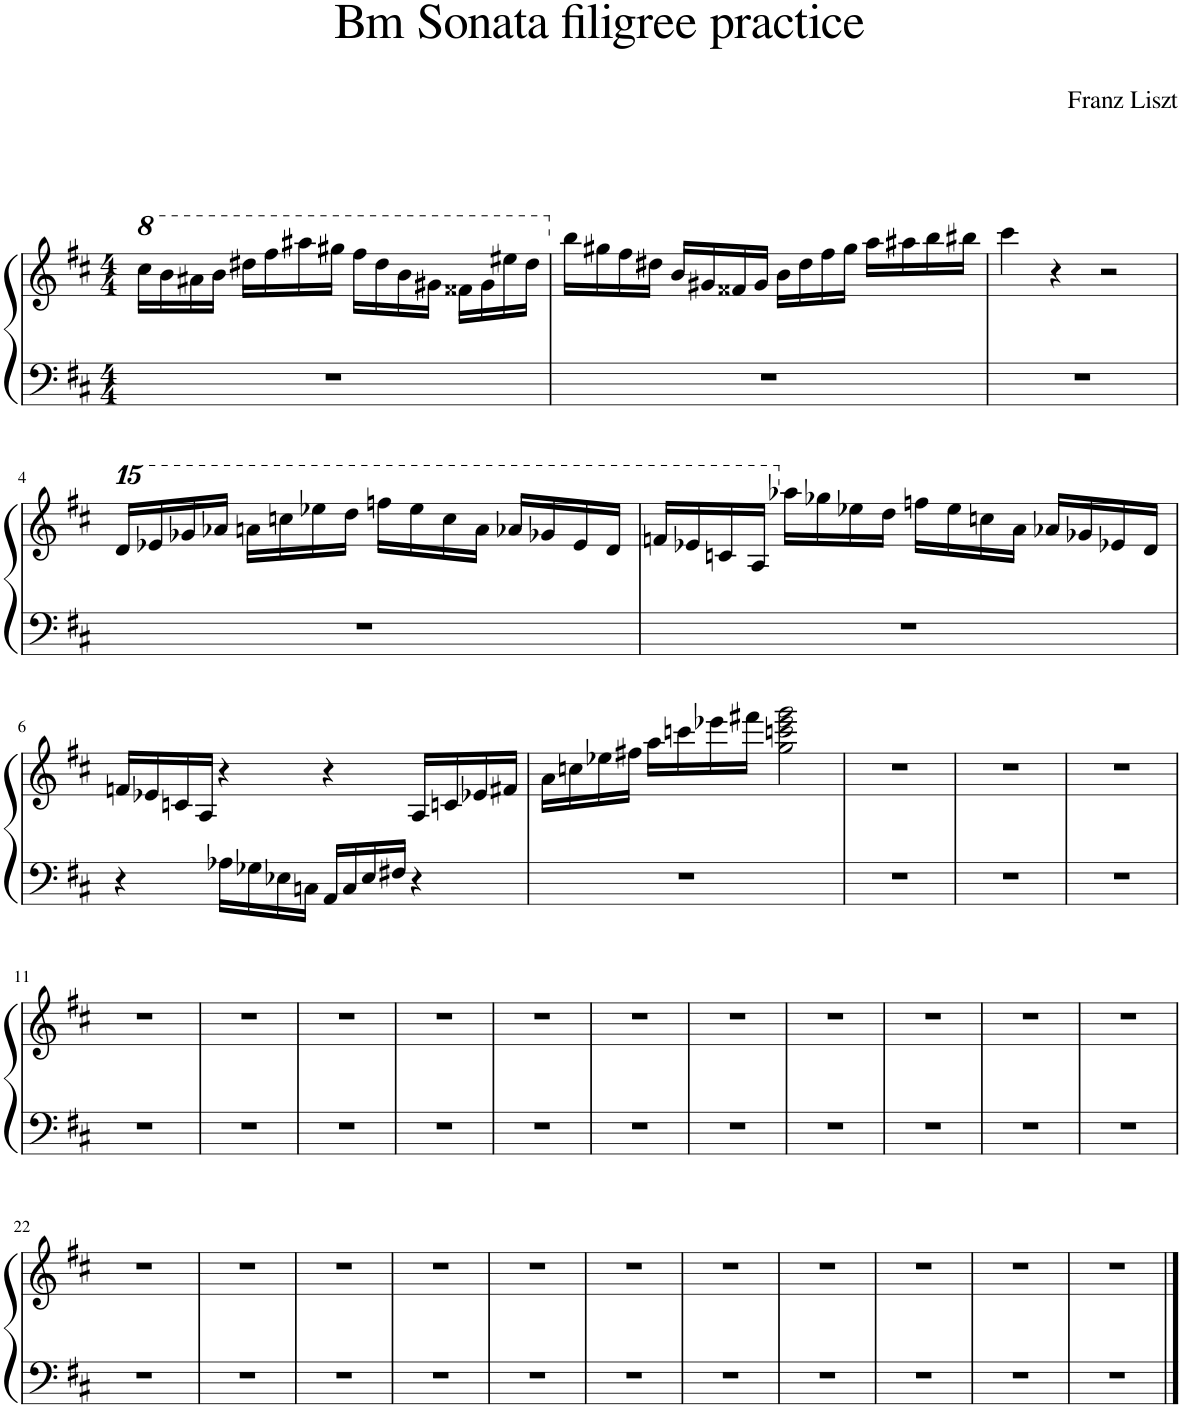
**kern	**kern
*part1	*part1
*staff2	*staff1
*I"Piano	*
*I'Pno.	*
*clefF4	*clefG2
*k[f#c#]	*k[f#c#]
*M4/4	*M4/4
*	*8va
=1	=1
1r	16ccc#\LL
.	16bb\
.	16aa#X\
.	16bb\JJ
.	16ddd#X\LL
.	16fff#\
.	16aaa#X\
.	16ggg#X\JJ
.	16fff#\LL
.	16ddd#\
.	16bb\
.	16gg#X\JJ
.	16ff##X\LL
.	16gg#\
.	16eee#X\
.	16ddd#\JJ
=2	=2
*	*X8va
1r	16bb\LL
.	16gg#X\
.	16ff#\
.	16dd#X\JJ
.	16b/LL
.	16g#X/
.	16f##X/
.	16g#/JJ
.	16b\LL
.	16dd#\
.	16ff#\
.	16gg#\JJ
.	16aa\LL
.	16aa#X\
.	16bb\
.	16bb#X\JJ
=3	=3
1r	4ccc#\
.	4r
.	2r
!!LO:LB:g=z
=4	=4
*	*15ma
1r	16ddd/LL
.	16eee-X/
.	16ggg-X/
.	16aaa-X/JJ
.	16aaan\LL
.	16ccccn\
.	16eeee-X\
.	16dddd\JJ
.	16ffffn\LL
.	16eeee-\
.	16cccc\
.	16aaa\JJ
.	16aaa-X/LL
.	16ggg-X/
.	16eee-/
.	16ddd/JJ
=5	=5
1r	16fffn/LL
.	16eee-X/
.	16cccn/
.	16aa/JJ
*	*X15ma
.	16aa-X\LL
.	16gg-X\
.	16ee-X\
.	16dd\JJ
.	16ffn\LL
.	16ee-\
.	16ccn\
.	16a\JJ
.	16a-X/LL
.	16g-X/
.	16e-X/
.	16d/JJ
!!LO:LB:g=z
=6	=6
4r	16fn/LL
.	16e-X/
.	16cn/
.	16A/JJ
16A-X\LL	4r
16G-X\	.
16E-X\	.
16Cn\JJ	.
16AA/LL	4r
16C/	.
16E-/	.
16F#X/JJ	.
4r	16A/LL
.	16cn/
.	16e-X/
.	16f#X/JJ
=7	=7
1r	16a\LL
.	16ccn\
.	16ee-X\
.	16ff#X\JJ
.	16aa\LL
.	16cccn\
.	16eee-X\
.	16fff#X\JJ
.	2gg\ 2cccn\ 2eee-\ 2ggg\
=8	=8
1r	1r
=9	=9
1r	1r
=10	=10
1r	1r
!!LO:LB:g=z
=11	=11
1r	1r
=12	=12
1r	1r
=13	=13
1r	1r
=14	=14
1r	1r
=15	=15
1r	1r
=16	=16
1r	1r
=17	=17
1r	1r
=18	=18
1r	1r
=19	=19
1r	1r
=20	=20
1r	1r
=21	=21
1r	1r
!!LO:LB:g=z
=22	=22
1r	1r
=23	=23
1r	1r
=24	=24
1r	1r
=25	=25
1r	1r
=26	=26
1r	1r
=27	=27
1r	1r
=28	=28
1r	1r
=29	=29
1r	1r
=30	=30
1r	1r
=31	=31
1r	1r
=32	=32
1r	1r
==	==
*-	*-
